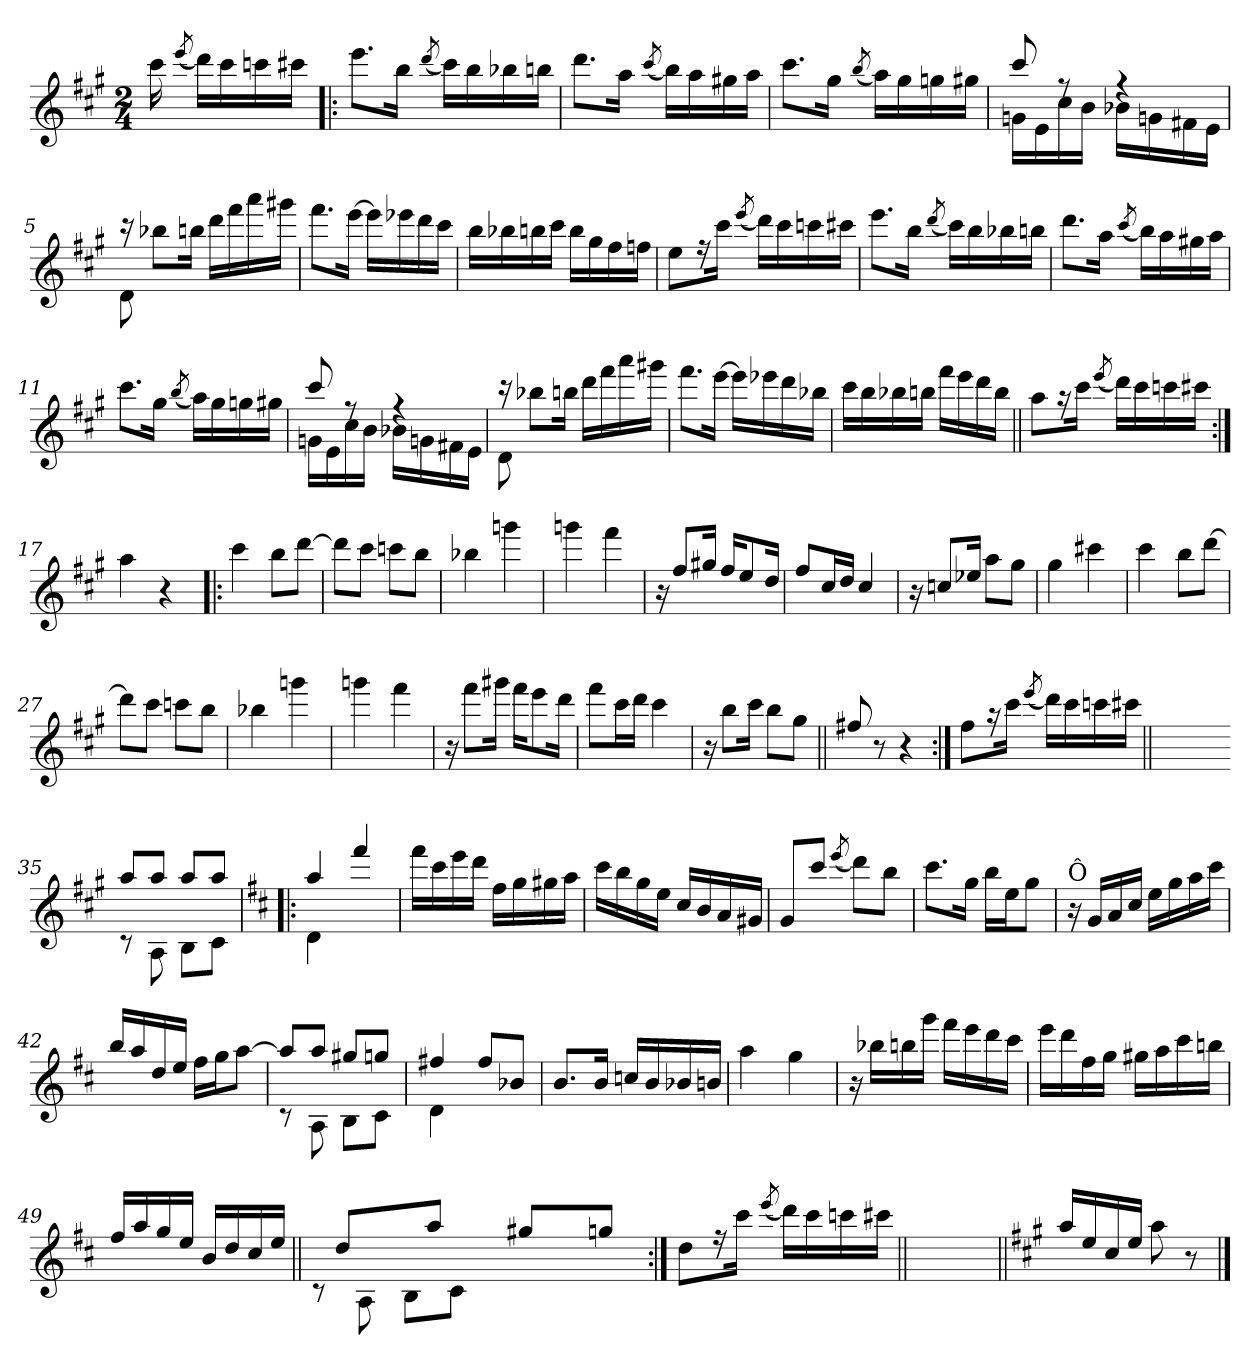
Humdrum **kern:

**kern
*part1
*staff1
*clefG2
*k[f#c#g#]
*A:
*M2/4
=
16ccc#\
(8qeee/
16ddd\LL)
16ccc#\
16cccn\
16ccc#X\JJ
=1!|:
8.eee\L
16bb\Jk
(<8qddd/
16ccc#\LL)
16bb\
16bb-X\
16bbn\JJ
=2
8.ddd\L
16aa\Jk
(<8qccc#/
16bb\LL)
16aa\
16gg#X\
16aa\JJ
=3
8.ccc#\L
16gg#\Jk
(<8qbb/
16aa\LL)
16gg#\
16ggn\
16gg#X\JJ
=4
*^
8ccc#/	16gn\LL
.	16e\
8ree	16cc#\
.	16b\JJ
4ree	16b-X\LL
.	16gn\
.	16f#X\
.	16e\JJ
!!LO:LB:g=z	!!
=5	=5
16r	8d\
8bb-X\L	.
.	8ryy
16bbn\Jk	.
16ddd\LL	4ryy
16fff#\	.
16aaa\	.
16ggg#X\JJ	.
*v	*v
=6
8.fff#\L
[16eee\Jk
16eee\LL]
16eee-X\
16ddd\
16ccc#\JJ
=7
16bb\LL
16bb-X\
16bbn\
16ccc#\JJ
16bb\LL
16gg#\
16ff#\
16ffn\JJ
=8
8ee\L
16r
16ccc#\Jk
(<8qeee/
16ddd\LL)
16ccc#\
16cccn\
16ccc#X\JJ
!!LO:LB:g=z
=9
8.eee\L
16bb\Jk
(<8qddd/
16ccc#\LL)
16bb\
16bb-X\
16bbn\JJ
=10
8.ddd\L
16aa\Jk
(<8qccc#/
16bb\LL)
16aa\
16gg#X\
16aa\JJ
=11
8.ccc#\L
16gg#\Jk
(<8qbb/
16aa\LL)
16gg#\
16ggn\
16gg#X\JJ
=12
*^
8ccc#/	16gn\LL
.	16e\
8ree	16cc#\
.	16b\JJ
4ree	16b-X\LL
.	16gn\
.	16f#X\
.	16e\JJ
!!LO:LB:g=z	!!
=13	=13
16r	8d\
8bb-X\L	.
.	8ryy
16bbn\Jk	.
16ddd\LL	4ryy
16fff#\	.
16aaa\	.
16ggg#X\JJ	.
*v	*v
=14
8.fff#\L
[16eee\Jk
16eee\LL]
16eee-X\
16ddd\
16bb-X\JJ
=15
16ccc#\LL
16bb\
16bb-X\
16bbn\JJ
16fff#\LL
16eee\
16ddd\
16bb\JJ
=16||
8aa\L
16r
16ccc#\Jk
(<8qeee/
16ddd\LL)
16ccc#\
16cccn\
16ccc#X\JJ
!!LO:LB:g=z
=17:|!
4aa\
4r
=18!|:
4ccc#\
8bb\L
[8ddd\J
=19
8ddd\L]
8ccc#\J
8cccn\L
8bb\J
=20
4bb-X\
4gggn\
=21
4gggn\
4fff#\
!!LO:LB:g=z
=22
16r
8ff#/L
16gg#X/Jk
16ff#/KL
8ee/
16dd/Jk
=23
8ff#/L
16cc#/L
16dd/JJ
4cc#/
=24
16r
8ccn/L
16ee-X/Jk
8aa\L
8gg#\J
=25
4gg#\
4ccc#X\
!!LO:LB:g=z
=26
4ccc#\
8bb\L
[8ddd\J
=27
8ddd\L]
8ccc#\J
8cccn\L
8bb\J
=28
4bb-X\
4gggn\
=29
4gggn\
4fff#\
=30
16r
8fff#\L
16ggg#X\Jk
16fff#\KL
8eee\
16ddd\Jk
!!LO:LB:g=z
=31
8fff#\L
16ccc#\L
16ddd\JJ
4ccc#\
=32
16r
8bb\L
16ccc#\Jk
8bb\L
8gg#\J
=33||
8ff#X/
8r
4r
=34:|!
8ff#\L
16r
16ccc#\Jk
(<8qeee/
16ddd\LL)
16ccc#\
16cccn\
16ccc#X\JJ
=34X341||
2ryy
!!LO:LB:g=z
=35-
*^
8aa/L	8rc
8aa/J	8A\
8aa/L	8B\L
8aa/J	8c#\J
=36!|:	=36!|:
*k[f#c#]	*
*D:	*
4aa/	4d\
4fff#/	4ryy
*v	*v
=37
16fff#\LL
16ccc#\
16eee\
16ddd\JJ
16ff#\LL
16gg\
16gg#X\
16aa\JJ
=38
16ccc#\LL
16bb\
16gg\
16ee\JJ
16cc#/LL
16b/
16a/
16g#X/JJ
!!LO:PB:g=z
=39
8g/L
8ccc#/J
(<8qeee/
8ddd\L)
8bb\J
=40
8.ccc#\L
16gg\Jk
16bb\LL
16ee\J
8gg\J
=41
!LO:TX:a:t=Ô
16r
16g/LL
16a/
16cc#/JJ
16ee\LL
16gg\
16aa\
16ccc#\JJ
=42
16bb/LL
16aa/
16dd/
16ee/JJ
16ff#\LL
16gg\J
[8aa\J
!!LO:LB:g=z
=43
*^
8aa/L]	8rc
8aa/J	8A\
8gg#X/L	8B\L
8ggn/J	8c#\J
=44	=44
4ff#X/	4d\
8ff#/L	4ryy
8b-X/J	.
*v	*v
=45
8.b/L
16b/Jk
16ccn/LL
16b/
16b-X/
16bn/JJ
=46
4aa\
4gg\
!!LO:LB:g=z
=47
16r
16bb-X\LL
16bbn\
16ggg\JJ
16fff#\LL
16eee\
16ddd\
16ccc#\JJ
=48
16eee\LL
16ddd\
16ff#\
16gg\JJ
16gg#X\LL
16aa\
16ccc#\
16bbn\JJ
=49
16ff#/LL
16aa/
16gg/
16ee/JJ
16b/LL
16dd/
16cc#/
16ee/JJ
!!LO:LB:g=z
=50||
*^
16ryy	8rc
8dd/L	.
.	8A\
16ryy	.
16ryy	8B\L
8aa/J	.
.	8c#\J
16ryy	.
16ryy	2ryy
8gg#X/L	.
16ryy	.
16ryy	.
8ggn/J	.
16ryy	.
*v	*v
=51:|!
8dd\L
16r
16ccc#\Jk
(<8qeee/
16ddd\LL)
16ccc#\
16cccn\
16ccc#X\JJ
=52||
2ryy
=53||
*k[f#c#g#]
*A:
16aa/LL
16ee/
16cc#/
16ee/JJ
8aa\
8r
==
*-
